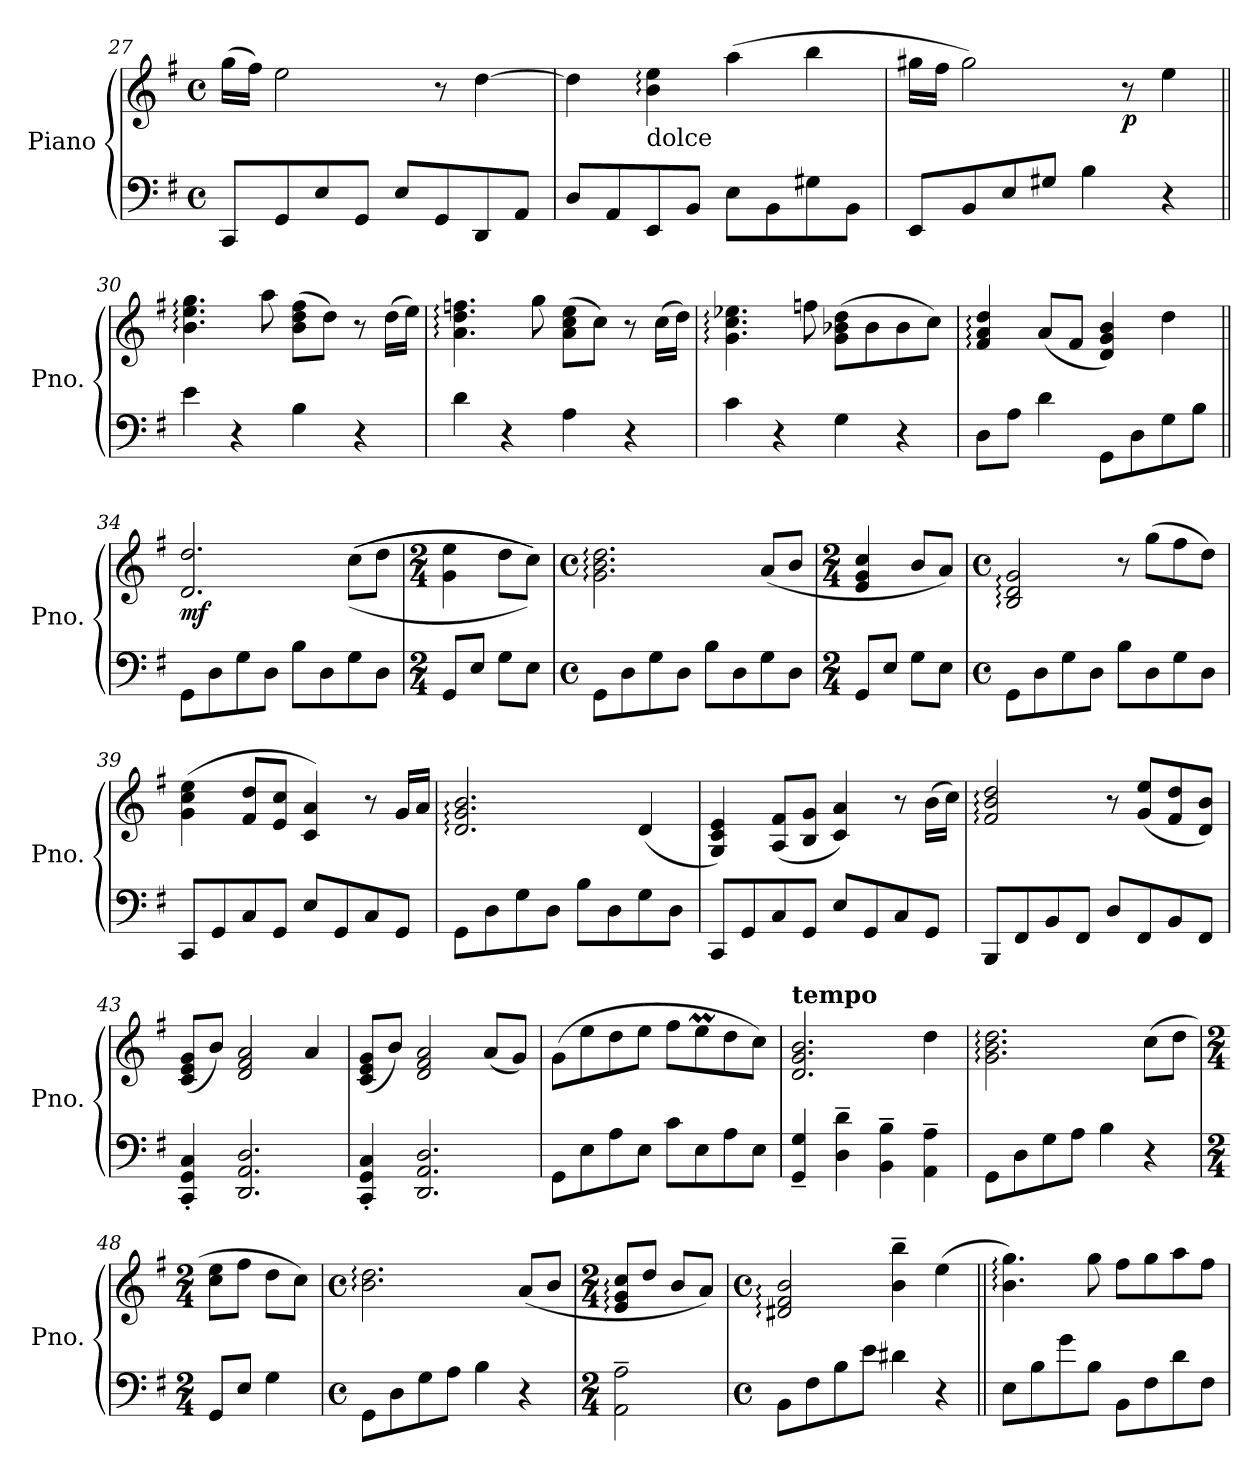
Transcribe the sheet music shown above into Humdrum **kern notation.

**kern	**kern	**dynam
*part1	*part1	*part1
*staff2	*staff1	*staff1/2
*I"Piano	*	*
*I'Pno.	*	*
*clefF4	*clefG2	*
*k[f#]	*k[f#]	*
*M4/4	*M4/4	*
*met(c)	*met(c)	*
=27	=27	=27
8CC/L	(16gg\LL	.
.	16ff#\JJ)	.
8GG/	2ee\	.
8E/	.	.
8GG/J	.	.
8E/L	.	.
8GG/	8r	.
8DD/	[4dd\	.
8AA/J	.	.
=28	=28	=28
8D/L	4dd\]	.
8AA/	.	.
!	!LO:TX:b:t=dolce	!
8EE/	4b\: 4ee\:	.
8BB/J	.	.
8E\L	(4aa\	.
8BB\	.	.
8G#X\	4bb\	.
8BB\J	.	.
!!LO:LB:g=z
=29	=29	=29
8EE/L	16gg#X\LL	.
.	16ff#\JJ	.
8BB/	2gg#\)	.
8E/	.	.
8G#X/J	.	.
4B\	.	.
!	!	!LO:DY:b
.	8r	p
4r	4ee\	.
=30||	=30||	=30||
4e\	4.b\: 4.ee\: 4.gg\:	.
4r	.	.
.	8aa\	.
4B\	(8b\ 8dd\ 8ff#\L	.
.	8dd\J)	.
4r	8r	.
.	(16dd\LL	.
.	16ee\JJ)	.
=31	=31	=31
4d\	4.a\: 4.dd\: 4.ffn\:	.
4r	.	.
.	8gg\	.
4A\	(8a\ 8cc\ 8ee\L	.
.	8cc\J)	.
4r	8r	.
.	(16cc\LL	.
.	16dd\JJ)	.
=32	=32	=32
4c\	4.g\: 4.cc\: 4.ee-X\:	.
4r	.	.
.	8ffn\	.
4G\	(8g\ 8b-X\ 8dd\L	.
.	8b-\	.
4r	8b-\	.
.	8cc\J)	.
=33	=33	=33
8D\L	4f#/: 4a/: 4dd/:	.
8A\J	.	.
4d\	(8a/L	.
.	8f#/J	.
8GG\L	4d/ 4g/ 4b/)	.
8D\	.	.
8G\	4dd\	.
8B\J	.	.
!!LO:LB:g=z
=34||	=34||	=34||
!	!	!LO:DY:b
8GG\L	2.d/ 2.dd/	mf
8D\	.	.
8G\	.	.
8D\J	.	.
8B\L	.	.
8D\	.	.
8G\	((((8cc\L	.
8D\J	8dd\J	.
=35	=35	=35
*M2/4	*M2/4	*
8GG/L	4g\ 4ee\	.
8E/J	.	.
8G\L	8dd\L	.
8E\J	8cc\J))))	.
=36	=36	=36
*M4/4	*M4/4	*
*met(c)	*met(c)	*
8GG\L	2.g\: 2.b\: 2.dd\:	.
8D\	.	.
8G\	.	.
8D\J	.	.
8B\L	.	.
8D\	.	.
8G\	(8a/L	.
8D\J	8b/J	.
=37	=37	=37
*M2/4	*M2/4	*
8GG/L	4e/ 4g/ 4cc/	.
8E/J	.	.
8G\L	8b/L	.
8E\J	8a/J)	.
=38	=38	=38
*M4/4	*M4/4	*
*met(c)	*met(c)	*
8GG\L	2B/: 2d/: 2g/:	.
8D\	.	.
8G\	.	.
8D\J	.	.
8B\L	8r	.
8D\	(8gg\L	.
8G\	8ff#\	.
8D\J	8dd\J)	.
!!LO:LB:g=z
=39	=39	=39
8CC/L	(4g\ 4cc\ 4ee\	.
8GG/	.	.
8C/	8f#/ 8dd/L	.
8GG/J	8e/ 8cc/J	.
8E/L	4c/ 4a/)	.
8GG/	.	.
8C/	8r	.
8GG/J	16g/LL	.
.	16a/JJ	.
=40	=40	=40
8GG\L	2.d/: 2.g/: 2.b/:	.
8D\	.	.
8G\	.	.
8D\J	.	.
8B\L	.	.
8D\	.	.
8G\	(4d/	.
8D\J	.	.
=41	=41	=41
8CC/L	4G/ 4c/ 4e/)	.
8GG/	.	.
8C/	(8A/ 8f#/L	.
8GG/J	8B/ 8g/J	.
8E/L	4c/ 4a/)	.
8GG/	.	.
8C/	8r	.
8GG/J	(16b\LL	.
.	16cc\JJ)	.
=42	=42	=42
8BBB/L	2f#/: 2b/: 2dd/:	.
8FF#/	.	.
8BB/	.	.
8FF#/J	.	.
8D/L	8r	.
8FF#/	(8g/ 8ee/L	.
8BB/	8f#/ 8dd/	.
8FF#/J	8d/ 8b/J)	.
=43	=43	=43
4CC/' 4GG/' 4C/'	(8c/ 8e/ 8g/L	.
.	8b/J)	.
2.DD/ 2.AA/ 2.D/	2d/ 2f#/ 2a/	.
.	4a/	.
!!LO:LB:g=z
=44	=44	=44
4CC/' 4GG/' 4C/'	(8c/ 8e/ 8g/L	.
.	8b/J)	.
2.DD/ 2.AA/ 2.D/	2d/ 2f#/ 2a/	.
.	(8a/L	.
.	8g/J)	.
=45	=45	=45
8GG\L	(8g\L	.
8E\	8ee\	.
8A\	8dd\	.
8E\J	8ee\J	.
8c\L	8ff#\L	.
8E\	8eeM\	.
8A\	8dd\	.
8E\J	8cc\J)	.
=46	=46	=46
!	!LO:TX:a:B:t=tempo	!
4GG/~ 4G/~	2.d/ 2.g/ 2.b/	.
4D\~ 4d\~	.	.
4BB\~ 4B\~	.	.
4AA\~ 4A\~	4dd\	.
=47	=47	=47
8GG\L	2.g\: 2.b\: 2.dd\:	.
8D\	.	.
8G\	.	.
8A\J	.	.
4B\	.	.
4r	(8cc\L	.
.	8dd\J	.
=48	=48	=48
*M2/4	*M2/4	*
8GG/L	8cc\ 8ee\L	.
8E/J	8ff#\J	.
4G\	8dd\L	.
.	8cc\J)	.
=49	=49	=49
*M4/4	*M4/4	*
*met(c)	*met(c)	*
8GG\L	2.b\: 2.dd\:	.
8D\	.	.
8G\	.	.
8A\J	.	.
4B\	.	.
4r	(8a/L	.
.	8b/J	.
!!LO:LB:g=z
=50	=50	=50
*M2/4	*M2/4	*
2AA\~ 2A\~	8e/: 8g/: 8cc/:L	.
.	8dd/J	.
.	8b/L	.
.	8a/J)	.
=51	=51	=51
*M4/4	*M4/4	*
*met(c)	*met(c)	*
8BB\L	2d#X/: 2f#/: 2b/:	.
8F#\	.	.
8B\	.	.
8e\J	.	.
4d#X\	4b\~ 4bb\~	.
4r	(4ee\	.
=52||	=52||	=52||
8E\L	4.b\: 4.gg\:)	.
8B\	.	.
8g\	.	.
8B\J	8gg\	.
8BB\L	8ff#\L	.
8F#\	8gg\	.
8d\	8aa\	.
8F#\J	8ff#\J	.
=	=	=
*-	*-	*-
